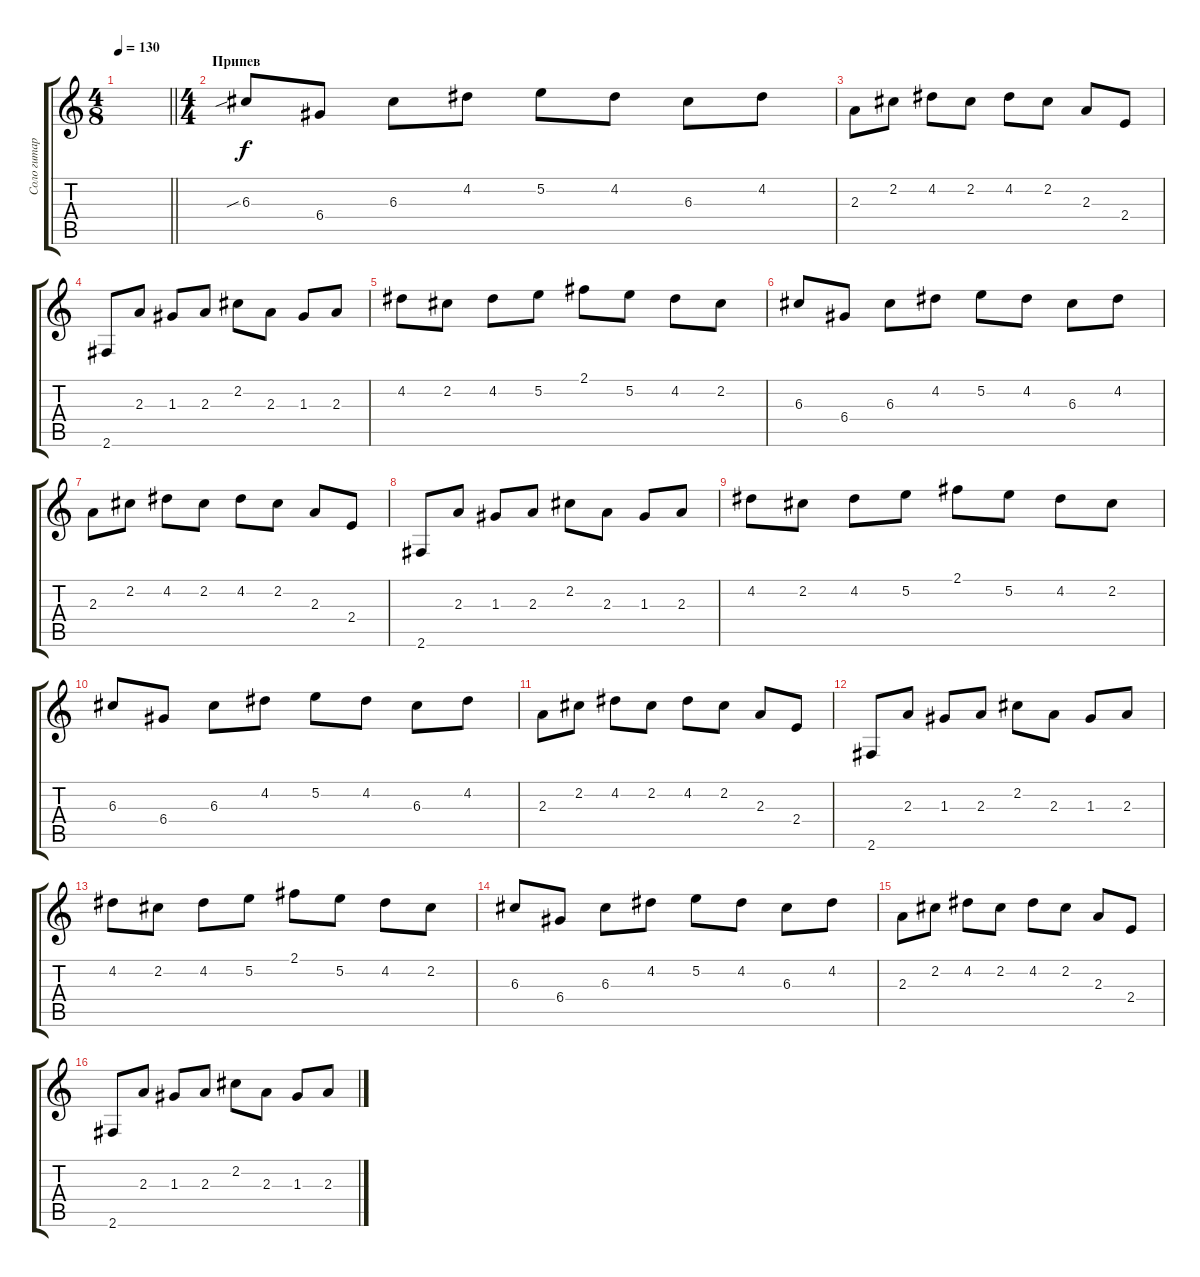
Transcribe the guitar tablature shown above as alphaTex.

\track ("Соло гитара" "Соло гитар") {instrument overdrivenguitar}
\staff {score tabs}
\tuning (E4 B3 G3 D3 A2 E2) {hide}
\ts (4 8)
\tempo 130
\clef g2
\barLineRight lightlight
\ks c
|
\ts (4 4)
\section ("" "Припев")
6.3{sib}.8{volume 11} 6.4.8 6.3.8 4.2.8 5.2.8 4.2.8 6.3.8 4.2.8 |
2.3.8 2.2.8 4.2.8 2.2.8 4.2.8 2.2.8 2.3.8 2.4.8 |
2.6.8 2.3.8 1.3.8 2.3.8 2.2.8 2.3.8 1.3.8 2.3.8 |
4.2.8 2.2.8 4.2.8 5.2.8 2.1.8 5.2.8 4.2.8 2.2.8 |
6.3.8 6.4.8 6.3.8 4.2.8 5.2.8 4.2.8 6.3.8 4.2.8 |
2.3.8 2.2.8 4.2.8 2.2.8 4.2.8 2.2.8 2.3.8 2.4.8 |
2.6.8 2.3.8 1.3.8 2.3.8 2.2.8 2.3.8 1.3.8 2.3.8 |
4.2.8 2.2.8 4.2.8 5.2.8 2.1.8 5.2.8 4.2.8 2.2.8 |
6.3.8 6.4.8 6.3.8 4.2.8 5.2.8 4.2.8 6.3.8 4.2.8 |
2.3.8 2.2.8 4.2.8 2.2.8 4.2.8 2.2.8 2.3.8 2.4.8 |
2.6.8 2.3.8 1.3.8 2.3.8 2.2.8 2.3.8 1.3.8 2.3.8 |
4.2.8 2.2.8 4.2.8 5.2.8 2.1.8 5.2.8 4.2.8 2.2.8 |
6.3.8 6.4.8 6.3.8 4.2.8 5.2.8 4.2.8 6.3.8 4.2.8 |
2.3.8 2.2.8 4.2.8 2.2.8 4.2.8 2.2.8 2.3.8 2.4.8 |
2.6.8 2.3.8 1.3.8 2.3.8 2.2.8 2.3.8 1.3.8 2.3.8
